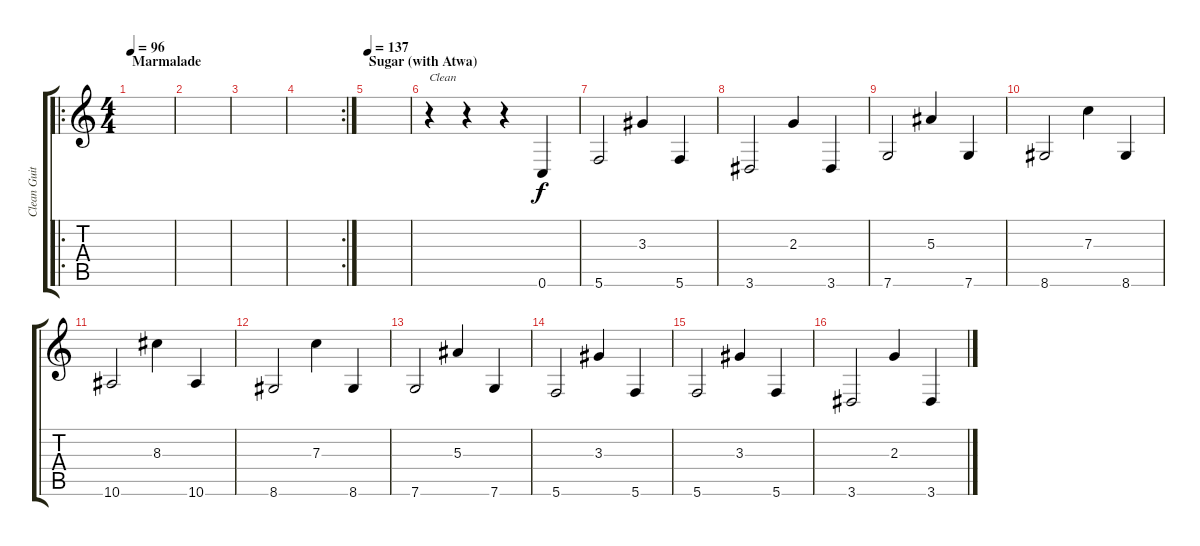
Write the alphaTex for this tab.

\track ("Clean Guitar" "Clean Guit") {instrument electricguitarclean}
\staff {score tabs}
\tuning (D4 A3 F3 C3 G2 C2) {hide}
\ro
\ts (4 4)
\section ("" "Marmalade")
\tempo 96
\clef g2
\ks c
|
|
|
\rc 2
|
\section ("" "Sugar (with Atwa)")
\tempo 137
|
r.4{txt "Clean"} r.4 r.4 0.6.4 |
5.6.2 3.3.4 5.6.4 |
3.6.2 2.3.4 3.6.4 |
7.6.2 5.3.4 7.6.4 |
8.6.2 7.3.4 8.6.4 |
10.6.2 8.3.4 10.6.4 |
8.6.2 7.3.4 8.6.4 |
7.6.2 5.3.4 7.6.4 |
5.6.2 3.3.4 5.6.4 |
5.6.2 3.3.4 5.6.4 |
3.6.2 2.3.4 3.6.4
